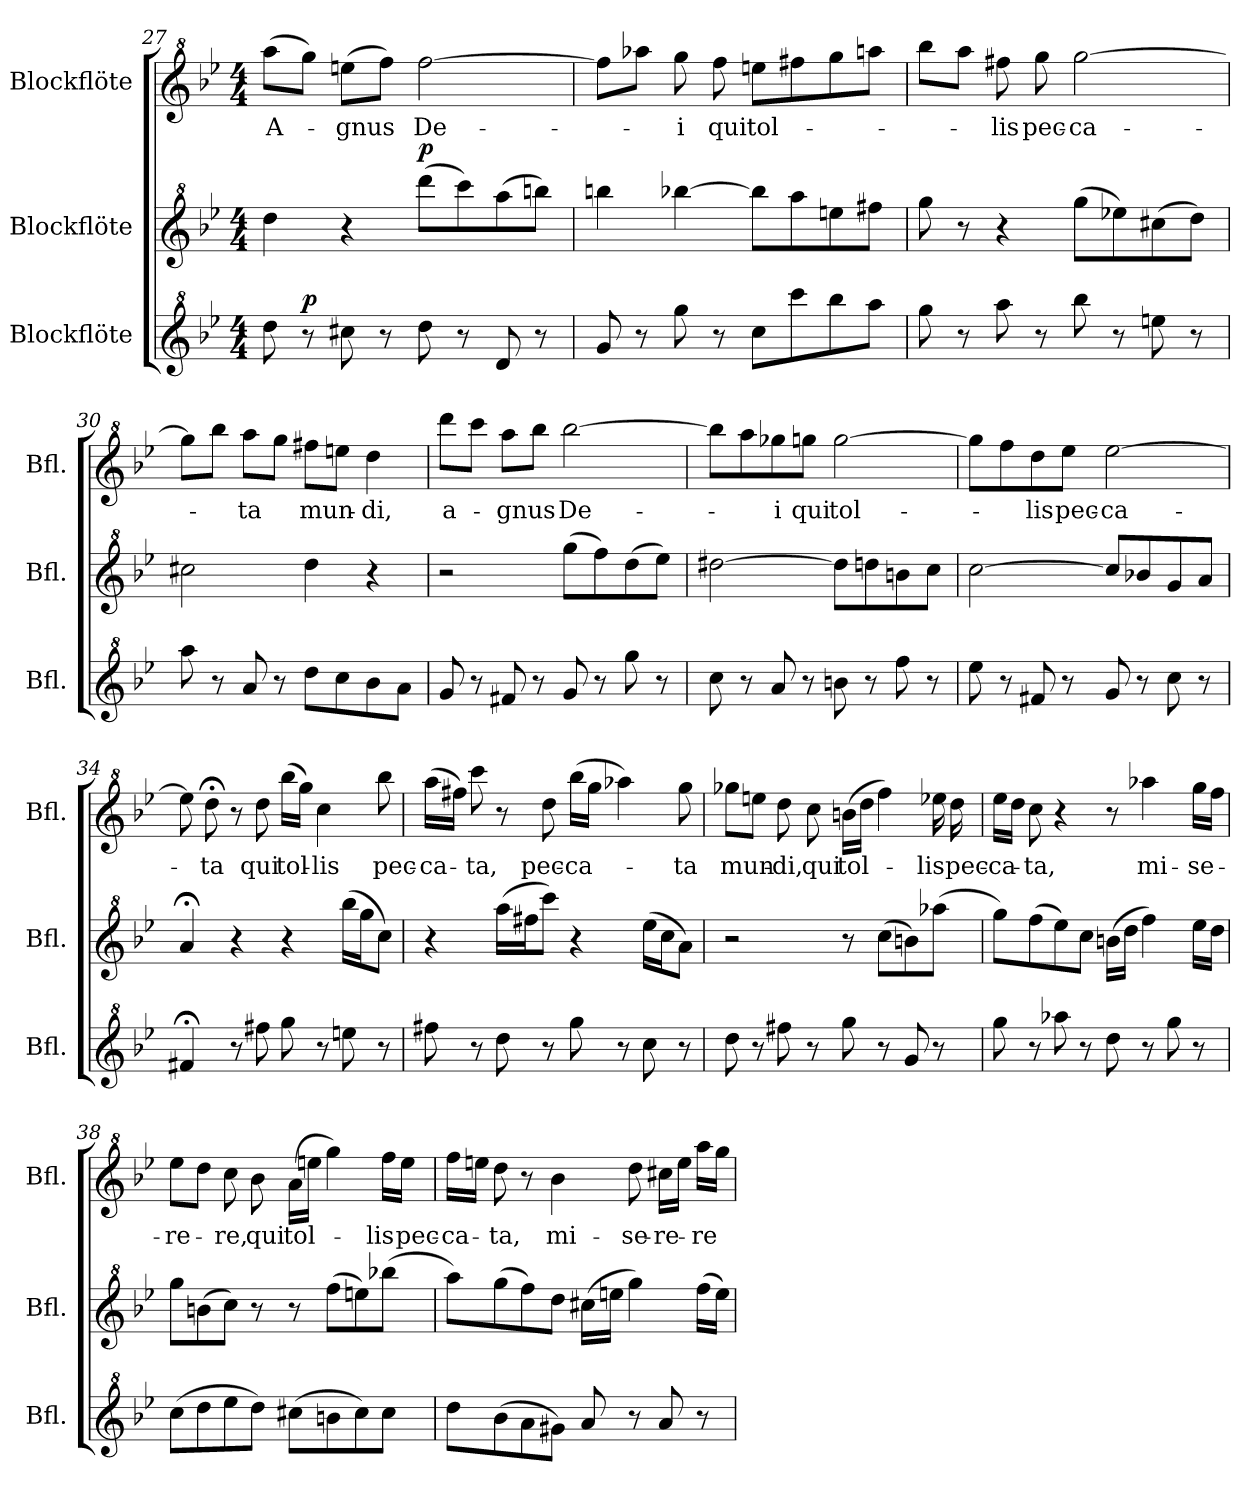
**kern	**dynam	**kern	**dynam	**kern	**text
*part3	*part3	*part2	*part2	*part1	*part1
*staff3	*staff3	*staff2	*staff2	*staff1	*staff1
*I"Blockflöte	*	*I"Blockflöte	*	*I"Blockflöte	*
*I'Bfl.	*	*I'Bfl.	*	*I'Bfl.	*
!!LO:LB:g=z
*clefG^2	*	*clefG^2	*	*clefG^2	*
*k[b-e-]	*	*k[b-e-]	*	*k[b-e-]	*
*M4/4	*	*M4/4	*	*M4/4	*
=27	=27	=27	=27	=27	=27
!	!	!	!	!	!LO:LY:b
8ddd\	.	4ddd\	.	(>8aaa\L	A-
!	!LO:DY:a	!	!	!	!
8r	p	.	.	8ggg\J)	.
!	!	!	!	!	!LO:LY:b
8ccc#X\	.	4r	.	(>8eeen\L	-gnus
8r	.	.	.	8fff\J)	.
!	!	!	!LO:DY:a	!	!LO:LY:b
8ddd\	.	(>8dddd\L	p	[2fff\	De-
8r	.	8cccc\)	.	.	.
8dd/	.	(>8aaa\	.	.	.
8r	.	8bbbn\J)	.	.	.
=28	=28	=28	=28	=28	=28
8gg/	.	4bbbn\	.	8fff\L]	.
8r	.	.	.	8aaa-X\J	.
!	!	!	!	!	!LO:LY:b
8ggg\	.	[4bbb-X\	.	8ggg\	-i
!	!	!	!	!	!LO:LY:b
8r	.	.	.	8fff\	qui
!	!	!	!	!	!LO:LY:b
8ccc\L	.	8bbb-\L]	.	8eeen\L	tol-
8cccc\	.	8aaa\	.	8fff#X\	.
8bbb-\	.	8eeen\	.	8ggg\	.
8aaa\J	.	8fff#X\J	.	8aaan\J	.
=29	=29	=29	=29	=29	=29
8ggg\	.	8ggg\	.	8bbb-\L	.
8r	.	8r	.	8aaa\J	.
!	!	!	!	!	!LO:LY:b
8aaa\	.	4r	.	8fff#X\	-lis
!	!	!	!	!	!LO:LY:b
8r	.	.	.	8ggg\	pec-
!	!	!	!	!	!LO:LY:b
8bbb-\	.	(>8ggg\L	.	[2ggg\	-ca-
8r	.	8eee-X\)	.	.	.
8eeen\	.	(>8ccc#X\	.	.	.
8r	.	8ddd\J)	.	.	.
!!LO:LB:g=z
=30	=30	=30	=30	=30	=30
8aaa\	.	2ccc#X\	.	8ggg\L]	.
8r	.	.	.	8bbb-\J	.
!	!	!	!	!	!LO:LY:b
8aa/	.	.	.	8aaa\L	-ta
8r	.	.	.	8ggg\J	.
!	!	!	!	!	!LO:LY:b
8ddd\L	.	4ddd\	.	8fff#X\L	mun-
8ccc\	.	.	.	8eeen\J	.
!	!	!	!	!	!LO:LY:b
8bb-\	.	4r	.	4ddd\	-di,
8aa\J	.	.	.	.	.
=31	=31	=31	=31	=31	=31
!	!	!	!	!	!LO:LY:b
8gg/	.	2r	.	8dddd\L	a-
8r	.	.	.	8cccc\J	.
!	!	!	!	!	!LO:LY:b
8ff#X/	.	.	.	8aaa\L	-gnus
8r	.	.	.	8bbb-\J	.
!	!	!	!	!	!LO:LY:b
8gg/	.	(>8ggg\L	.	[2bbb-\	De-
8r	.	8fff\)	.	.	.
8ggg\	.	(>8ddd\	.	.	.
8r	.	8eee-\J)	.	.	.
=32	=32	=32	=32	=32	=32
8ccc\	.	[2ddd#X\	.	8bbb-\L]	.
8r	.	.	.	8aaa\	.
!	!	!	!	!	!LO:LY:b
8aa/	.	.	.	8ggg-X\	-i
!	!	!	!	!	!LO:LY:b
8r	.	.	.	8gggn\J	qui
!	!	!	!	!	!LO:LY:b
8bbn\	.	8ddd#\L]	.	[2ggg\	tol-
8r	.	8dddn\	.	.	.
8fff\	.	8bbn\	.	.	.
8r	.	8ccc\J	.	.	.
=33	=33	=33	=33	=33	=33
8eee-\	.	[2ccc\	.	8ggg\L]	.
8r	.	.	.	8fff\	.
!	!	!	!	!	!LO:LY:b
8ff#X/	.	.	.	8ddd\	-lis
!	!	!	!	!	!LO:LY:b
8r	.	.	.	8eee-\J	pec-
!	!	!	!	!	!LO:LY:b
8gg/	.	8ccc/L]	.	[2eee-\	-ca-
8r	.	8bb-X/	.	.	.
8ccc\	.	8gg/	.	.	.
8r	.	8aa/J	.	.	.
!!LO:LB:g=z
=34	=34	=34	=34	=34	=34
4ff#X;</	.	4aa;</	.	8eee-\]	.
!	!	!	!	!	!LO:LY:b
.	.	.	.	8ddd;<\	-ta
8r	.	4r	.	8r	.
!	!	!	!	!	!LO:LY:b
8fff#X\	.	.	.	8ddd\	qui
!	!	!	!	!	!LO:LY:b
8ggg\	.	4r	.	(>16bbb-\LL	tol-
.	.	.	.	16ggg\JJ)	.
!	!	!	!	!	!LO:LY:b
8r	.	.	.	4ccc\	-lis
8eeen\	.	(>16bbb-\LL	.	.	.
.	.	16ggg\J	.	.	.
!	!	!	!	!	!LO:LY:b
8r	.	8ccc\J)	.	8bbb-\	pec-
=35	=35	=35	=35	=35	=35
!	!	!	!	!	!LO:LY:b
8fff#X\	.	4r	.	(>16aaa\LL	-ca-
.	.	.	.	16fff#X\JJ)	.
!	!	!	!	!	!LO:LY:b
8r	.	.	.	8cccc\	-ta,
8ddd\	.	(>16aaa\LL	.	8r	.
.	.	16fff#X\J	.	.	.
!	!	!	!	!	!LO:LY:b
8r	.	8cccc\J)	.	8ddd\	pec-
!	!	!	!	!	!LO:LY:b
8ggg\	.	4r	.	(>16bbb-\LL	-ca-
.	.	.	.	16ggg\JJ	.
8r	.	.	.	4aaa-X\)	.
8ccc\	.	(>16eee-\LL	.	.	.
.	.	16ccc\J	.	.	.
!	!	!	!	!	!LO:LY:b
8r	.	8aa\J)	.	8ggg\	-ta
=36	=36	=36	=36	=36	=36
!	!	!	!	!	!LO:LY:b
8ddd\	.	2r	.	8ggg-X\L	mun-
8r	.	.	.	8eeen\J	.
!	!	!	!	!	!LO:LY:b
8fff#X\	.	.	.	8ddd\	-di,
!	!	!	!	!	!LO:LY:b
8r	.	.	.	8ccc\	qui
!	!	!	!	!	!LO:LY:b
8ggg\	.	8r	.	(>16bbn\LL	tol-
.	.	.	.	16ddd\JJ	.
8r	.	(>8ccc\L	.	4fff\)	.
8gg/	.	8bbn\)	.	.	.
!	!	!	!	!	!LO:LY:b
8r	.	(>8aaa-X\J	.	16eee-X\	-lis
!	!	!	!	!	!LO:LY:b
.	.	.	.	16ddd\	pec-
!!LO:PB:g=z
=37	=37	=37	=37	=37	=37
!	!	!	!	!	!LO:LY:b
8ggg\	.	8ggg\L)	.	16eee-\LL	-ca-
.	.	.	.	16ddd\JJ	.
!	!	!	!	!	!LO:LY:b
8r	.	(>8fff\	.	8ccc\	-ta,
8aaa-X\	.	8eee-\)	.	4r	.
8r	.	8ccc\J	.	.	.
8ddd\	.	(>16bbn\LL	.	8r	.
.	.	16ddd\JJ	.	.	.
!	!	!	!	!	!LO:LY:b
8r	.	4fff\)	.	4aaa-X\	mi-
8ggg\	.	.	.	.	.
!	!	!	!	!	!LO:LY:b
8r	.	16eee-\LL	.	16ggg\LL	-se-
.	.	16ddd\JJ	.	16fff\JJ	.
=38	=38	=38	=38	=38	=38
!	!	!	!	!	!LO:LY:b
(>8ccc\L	.	8ggg\L	.	8eee-\L	-re-
8ddd\	.	(>8bbn\	.	8ddd\J	.
!	!	!	!	!	!LO:LY:b
8eee-\	.	8ccc\J)	.	8ccc\	-re,
!	!	!	!	!	!LO:LY:b
8ddd\J)	.	8r	.	8bb-\	qui
!	!	!	!	!	!LO:LY:b
(>8ccc#X\L	.	8r	.	(>16aa\LL	tol-
.	.	.	.	16eeen\JJ	.
8bbn\	.	(>8fff\L	.	4ggg\)	.
8ccc#\)	.	8eeen\)	.	.	.
!	!	!	!	!	!LO:LY:b
8ccc#\J	.	(>8bbb-X\J	.	16fff\LL	-lis
!	!	!	!	!	!LO:LY:b
.	.	.	.	16eee\JJ	pec-
=39	=39	=39	=39	=39	=39
!	!	!	!	!	!LO:LY:b
8ddd\L	.	8aaa\L)	.	16fff\LL	-ca-
.	.	.	.	16eeen\JJ	.
!	!	!	!	!	!LO:LY:b
(>8bb-\	.	(>8ggg\	.	8ddd\	-ta,
8aa\	.	8fff\)	.	8r	.
!	!	!	!	!	!LO:LY:b
8gg#X\J)	.	8ddd\J	.	4bb-\	mi-
8aa/	.	(>16ccc#X\LL	.	.	.
.	.	16eeen\JJ	.	.	.
!	!	!	!	!	!LO:LY:b
8r	.	4ggg\)	.	8ddd\	-se-
!	!	!	!	!	!LO:LY:b
8aa/	.	.	.	16ccc#X\LL	-re-
.	.	.	.	16eee\JJ	.
!	!	!	!	!	!LO:LY:b
8r	.	(>16fff\LL	.	16aaa\LL	-re
.	.	16eee\JJ)	.	16ggg\JJ	.
=	=	=	=	=	=
*-	*-	*-	*-	*-	*-
